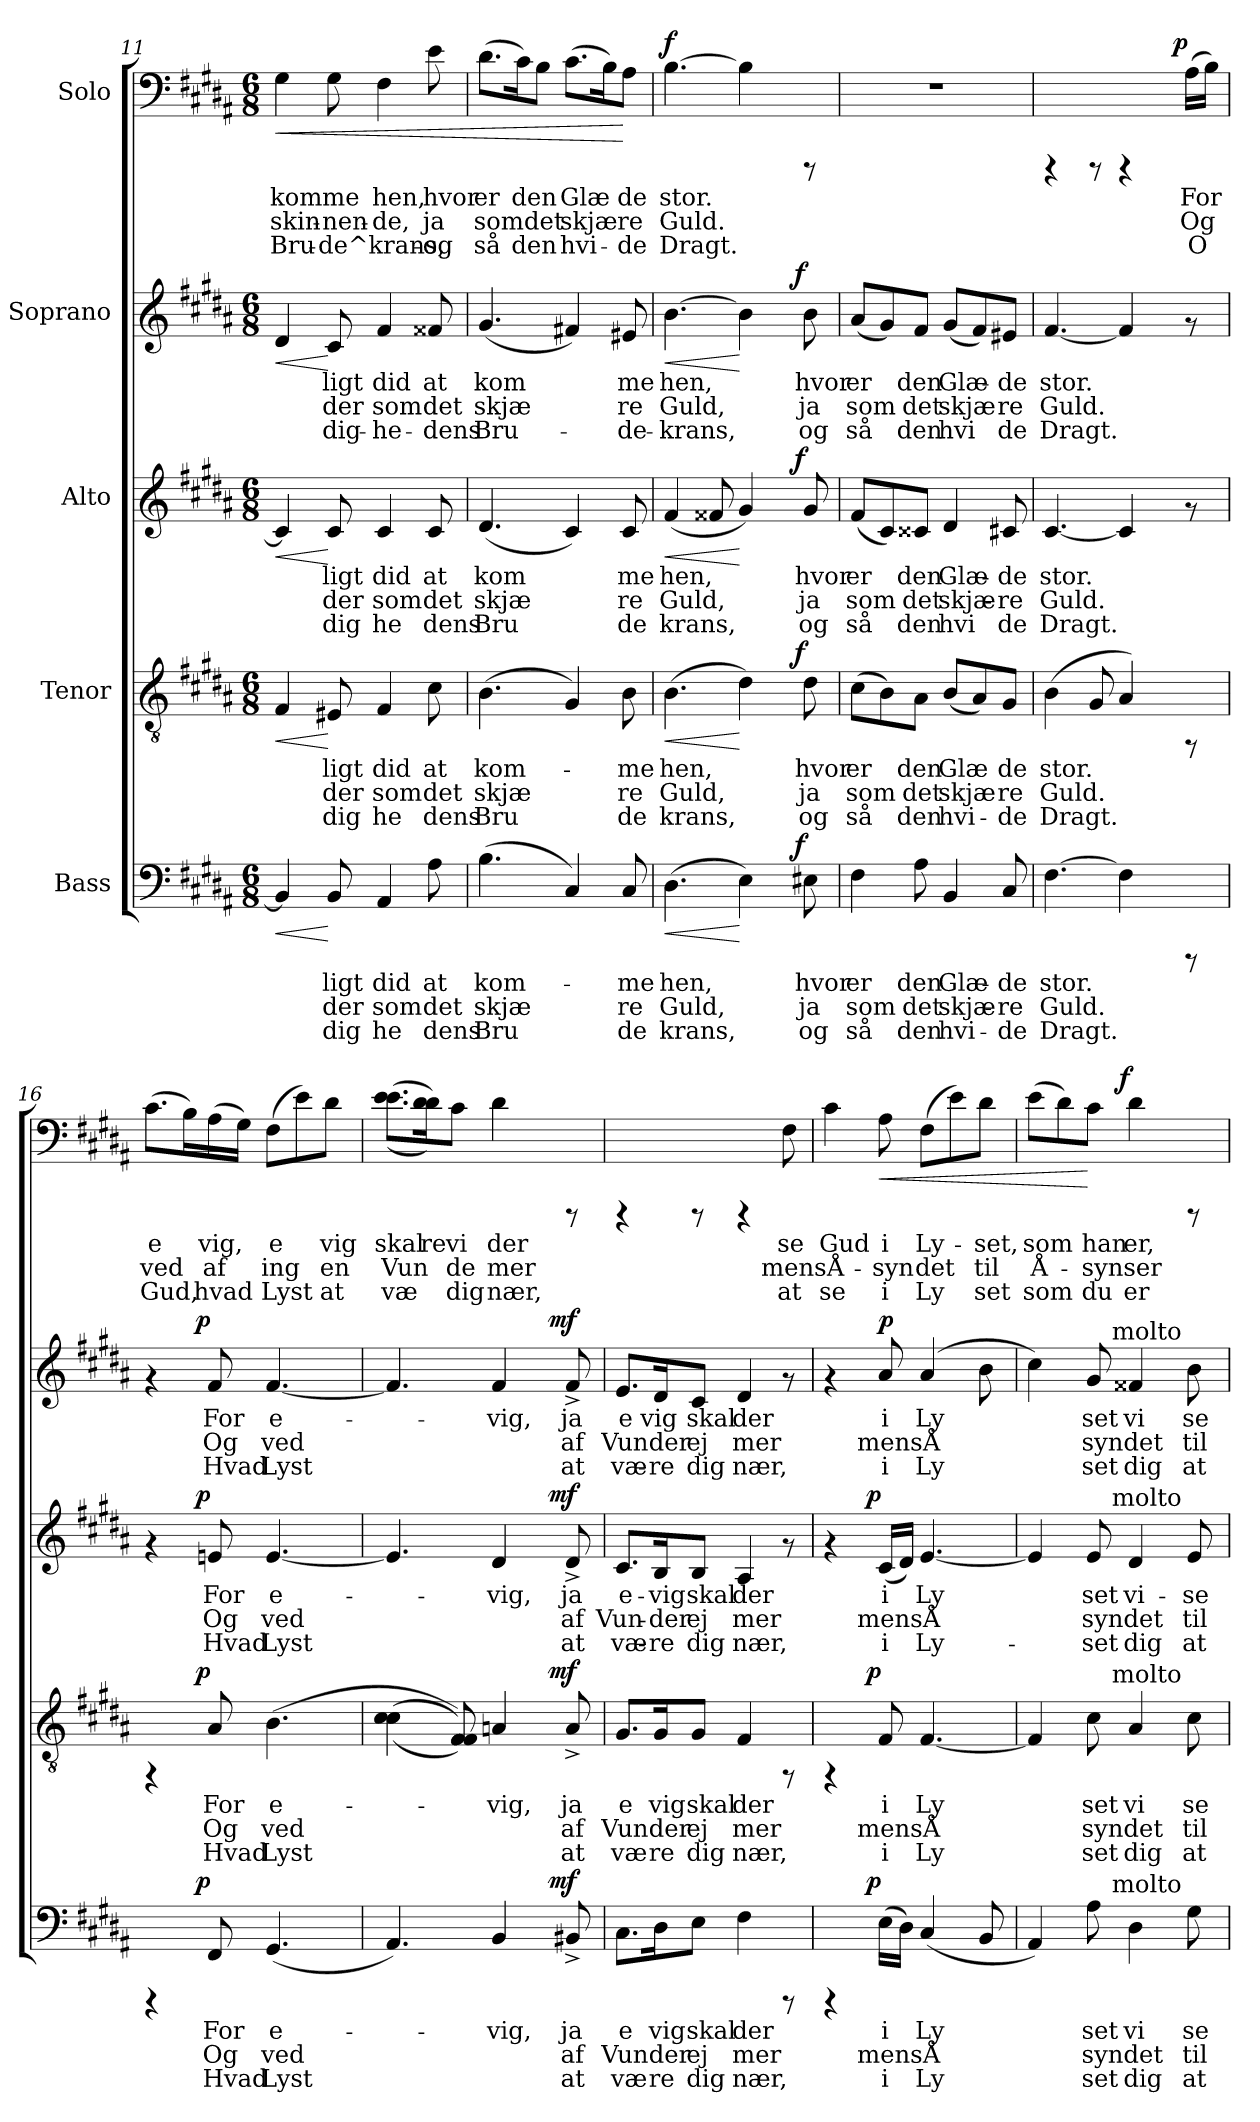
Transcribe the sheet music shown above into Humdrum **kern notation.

**kern	**text	**text	**text	**dynam	**kern	**text	**text	**text	**dynam	**kern	**text	**text	**text	**dynam	**kern	**text	**text	**text	**dynam	**kern	**text	**text	**text	**dynam
*part5	*part5	*part5	*part5	*part5	*part4	*part4	*part4	*part4	*part4	*part3	*part3	*part3	*part3	*part3	*part2	*part2	*part2	*part2	*part2	*part1	*part1	*part1	*part1	*part1
*staff5	*staff5	*staff5	*staff5	*staff5	*staff4	*staff4	*staff4	*staff4	*staff4	*staff3	*staff3	*staff3	*staff3	*staff3	*staff2	*staff2	*staff2	*staff2	*staff2	*staff1	*staff1	*staff1	*staff1	*staff1
*I"Bass	*	*	*	*	*I"Tenor	*	*	*	*	*I"Alto	*	*	*	*	*I"Soprano	*	*	*	*	*I"Solo	*	*	*	*
*clefF4	*	*	*	*	*clefGv2	*	*	*	*	*clefG2	*	*	*	*	*clefG2	*	*	*	*	*clefF4	*	*	*	*
*k[f#c#g#d#a#]	*	*	*	*	*k[f#c#g#d#a#]	*	*	*	*	*k[f#c#g#d#a#]	*	*	*	*	*k[f#c#g#d#a#]	*	*	*	*	*k[f#c#g#d#a#]	*	*	*	*
*B:	*	*	*	*	*B:	*	*	*	*	*B:	*	*	*	*	*B:	*	*	*	*	*B:	*	*	*	*
*M6/8	*	*	*	*	*M6/8	*	*	*	*	*M6/8	*	*	*	*	*M6/8	*	*	*	*	*M6/8	*	*	*	*
=11	=11	=11	=11	=11	=11	=11	=11	=11	=11	=11	=11	=11	=11	=11	=11	=11	=11	=11	=11	=11	=11	=11	=11	=11
!	!LO:LY:a:rj	!LO:LY:a:rj	!LO:LY:a:rj	!LO:HP:b	!	!LO:LY:b:rj	!LO:LY:b:rj	!LO:LY:b:rj	!LO:HP:b	!	!LO:LY:b:rj	!LO:LY:b:rj	!LO:LY:b:rj	!LO:HP:b	!	!LO:LY:b:rj	!LO:LY:b:rj	!LO:LY:b:rj	!LO:HP:b	!	!LO:LY:b:rj	!LO:LY:b:rj	!LO:LY:b:rj	!LO:HP:b
4BB/]	.	.	.	<	4F#/	.	.	.	<	4c#/]	.	.	.	<	4d#/	--	-	.	<	4G#\	kom	skin-	-Bru-	<
!	!LO:LY:a:rj	!LO:LY:a:rj	!LO:LY:a:rj	!	!	!LO:LY:b:rj	!LO:LY:b:rj	!LO:LY:b:rj	!	!	!LO:LY:b:rj	!LO:LY:b:rj	!LO:LY:b:rj	!	!	!LO:LY:b:rj	!LO:LY:b:rj	!LO:LY:b:rj	!	!	!LO:LY:b:rj	!LO:LY:b:rj	!LO:LY:b:rj	!
8BB/	ligt	der	dig	[	8E#X/	ligt	der	dig	[	8c#/	ligt	der	dig	[	8c#/	ligt	der	dig-	[	8G#\	-me	nen-	-de^krans,-	.
!	!LO:LY:a:rj	!LO:LY:a:rj	!LO:LY:a:rj	!	!	!LO:LY:b:rj	!LO:LY:b:rj	!LO:LY:b:rj	!	!	!LO:LY:b:rj	!LO:LY:b:rj	!LO:LY:b:rj	!	!	!LO:LY:b:rj	!LO:LY:b:rj	!LO:LY:b:rj	!	!	!LO:LY:b:rj	!LO:LY:b:rj	!LO:LY:b:rj	!
4AA#/	did	som	he	.	4F#/	did	som	he	.	4c#/	did	som	he	.	4f#/	-did	som	he-	.	4F#\	-hen,	de,	.	.
!	!LO:LY:a:rj	!LO:LY:a:rj	!LO:LY:a:rj	!	!	!LO:LY:b:rj	!LO:LY:b:rj	!LO:LY:b:rj	!	!	!LO:LY:b:rj	!LO:LY:b:rj	!LO:LY:b:rj	!	!	!LO:LY:b:rj	!LO:LY:b:rj	!LO:LY:b:rj	!	!	!LO:LY:b:rj	!LO:LY:b:rj	!LO:LY:b:rj	!
8A#\	at	det	dens	.	8c#\	at	det	dens	.	8c#/	at	det	dens	.	8f##X/	-at	det	dens	.	8e\	hvor	ja	og	.
=12	=12	=12	=12	=12	=12	=12	=12	=12	=12	=12	=12	=12	=12	=12	=12	=12	=12	=12	=12	=12	=12	=12	=12	=12
!	!LO:LY:a:rj	!LO:LY:a:rj	!LO:LY:a:rj	!	!	!LO:LY:b:rj	!LO:LY:b:rj	!LO:LY:b:rj	!	!	!LO:LY:b:rj	!LO:LY:b:rj	!LO:LY:b:rj	!	!	!LO:LY:b:rj	!LO:LY:b:rj	!LO:LY:b:rj	!	!	!LO:LY:b:rj	!LO:LY:b:rj	!LO:LY:b:rj	!
(>4.B\	kom-	-skjæ	Bru	.	(>4.B\	kom-	-skjæ	Bru	.	(<4.d#/	kom	skjæ	Bru	.	(<4.g#/	kom	skjæ-	-Bru-	.	(>8.d#\L	er	som	så	.
!	!	!	!	!	!	!	!	!	!	!	!	!	!	!	!	!	!	!	!	!	!LO:LY:b:rj	!LO:LY:b:rj	!LO:LY:b:rj	!
.	.	.	.	.	.	.	.	.	.	.	.	.	.	.	.	.	.	.	.	16c#\)	den	.	den	.
!	!	!	!	!	!	!	!	!	!	!	!	!	!	!	!	!	!	!	!	!	!LO:LY:b:rj	!LO:LY:b:rj	!LO:LY:b:rj	!
.	.	.	.	.	.	.	.	.	.	.	.	.	.	.	.	.	.	.	.	8B\J	.	det	-	.
!	!LO:LY:a:rj	!LO:LY:a:rj	!LO:LY:a:rj	!	!	!LO:LY:b:rj	!LO:LY:b:rj	!LO:LY:b:rj	!	!	!LO:LY:b:rj	!LO:LY:b:rj	!LO:LY:b:rj	!	!	!LO:LY:b:rj	!LO:LY:b:rj	!LO:LY:b:rj	!	!	!LO:LY:b:rj	!LO:LY:b:rj	!LO:LY:b:rj	!
4C#/)	.	.	.	.	4G#/)	.	.	.	.	4c#/)	.	.	.	.	4f#X/)	--	-	.	.	(>8.c#\L	-Glæ	skjæ-	-hvi-	.
!	!	!	!	!	!	!	!	!	!	!	!	!	!	!	!	!	!	!	!	!	!LO:LY:b:rj	!LO:LY:b:rj	!LO:LY:b:rj	!
.	.	.	.	.	.	.	.	.	.	.	.	.	.	.	.	.	.	.	.	16B\)	--	-	.	.
!	!LO:LY:a:rj	!LO:LY:a:rj	!LO:LY:a:rj	!	!	!LO:LY:b:rj	!LO:LY:b:rj	!LO:LY:b:rj	!	!	!LO:LY:b:rj	!LO:LY:b:rj	!LO:LY:b:rj	!	!	!LO:LY:b:rj	!LO:LY:b:rj	!LO:LY:b:rj	!	!	!LO:LY:b:rj	!LO:LY:b:rj	!LO:LY:b:rj	!
8C#/	me	re	de	.	8B\	me	re	de	.	8c#/	me	re	de	.	8e#X/	me	re	de-	.	8A#\J	de	re	de	[
!!LO:LB:g=z
=13	=13	=13	=13	=13	=13	=13	=13	=13	=13	=13	=13	=13	=13	=13	=13	=13	=13	=13	=13	=13	=13	=13	=13	=13
!	!LO:LY:a:rj	!LO:LY:a:rj	!LO:LY:a:rj	!LO:HP:b	!	!LO:LY:b:rj	!LO:LY:b:rj	!LO:LY:b:rj	!LO:HP:b	!	!LO:LY:b:rj	!LO:LY:b:rj	!LO:LY:b:rj	!LO:HP:b	!	!LO:LY:b:rj	!LO:LY:b:rj	!LO:LY:b:rj	!LO:HP:b	!	!LO:LY:b:rj	!LO:LY:b:rj	!LO:LY:b:rj	!LO:DY:a
*^	*	*	*	*	*^	*	*	*	*	*^	*	*	*	*	*^	*	*	*	*	*	*	*	*	*
(>4.D#\	2ryy	hen,	Guld,	krans,	<	(>4.B\	2ryy	hen,	Guld,	krans,	<	(<4f#/	2ryy	hen,	Guld,	krans,	<	[>4.b\	2ryy	-hen,	Guld,	krans,	<	[>4.B\	stor.	Guld.	Dragt.	f
!	!	!	!	!	!	!	!	!	!	!	!	!	!	!LO:LY:b:rj	!LO:LY:b:rj	!LO:LY:b:rj	!	!	!	!	!	!	!	!	!	!	!	!
.	.	.	.	.	.	.	.	.	.	.	.	8f##X/	.	.	.	.	.	.	.	.	.	.	.	.	.	.	.	.
!	!	!LO:LY:a:rj	!LO:LY:a:rj	!LO:LY:a:rj	!	!	!	!LO:LY:b:rj	!LO:LY:b:rj	!LO:LY:b:rj	!	!	!	!LO:LY:b:rj	!LO:LY:b:rj	!LO:LY:b:rj	!	!	!	!LO:LY:b:rj	!LO:LY:b:rj	!LO:LY:b:rj	!	!	!LO:LY:b:rj	!LO:LY:b:rj	!LO:LY:b:rj	!
4E\)	.	.	.	.	[	4d#\)	.	.	.	.	[	4g#/)	.	.	.	.	[	4b\]	.	.	.	.	[	4B\]	.	.	.	.
.	16..ryy	.	.	.	.	.	16..ryy	.	.	.	.	.	16..ryy	.	.	.	.	.	16..ryy	.	.	.	.	.	.	.	.	.
!	!	!	!	!	!LO:DY:a	!	!	!	!	!	!LO:DY:a	!	!	!	!	!	!LO:DY:a	!	!	!	!	!	!LO:DY:a	!	!	!	!	!
.	8ryy	.	.	.	f	.	8ryy	.	.	.	f	.	8ryy	.	.	.	f	.	8ryy	.	.	.	f	.	.	.	.	.
!	!	!LO:LY:a:rj	!LO:LY:a:rj	!LO:LY:a:rj	!	!	!	!LO:LY:b:rj	!LO:LY:b:rj	!LO:LY:b:rj	!	!	!	!LO:LY:b:rj	!LO:LY:b:rj	!LO:LY:b:rj	!	!	!	!LO:LY:b:rj	!LO:LY:b:rj	!LO:LY:b:rj	!	!	!	!	!	!
8E#X\	.	hvor	ja	og	.	8d#\	.	hvor	ja	og	.	8g#/	.	hvor	ja	og	.	8b\	.	hvor	ja	og	.	8rCCC	.	.	.	.
.	64ryy	.	.	.	.	.	64ryy	.	.	.	.	.	64ryy	.	.	.	.	.	64ryy	.	.	.	.	.	.	.	.	.
=14	=14	=14	=14	=14	=14	=14	=14	=14	=14	=14	=14	=14	=14	=14	=14	=14	=14	=14	=14	=14	=14	=14	=14	=14	=14	=14	=14	=14
!	!	!LO:LY:a:rj	!LO:LY:a:rj	!LO:LY:a:rj	!	!	!	!LO:LY:b:rj	!LO:LY:b:rj	!LO:LY:b:rj	!	!	!	!LO:LY:b:rj	!LO:LY:b:rj	!LO:LY:b:rj	!	!	!	!LO:LY:b:rj	!LO:LY:b:rj	!LO:LY:b:rj	!	!	!	!	!	!
*v	*v	*	*	*	*	*	*	*	*	*	*	*v	*v	*	*	*	*	*v	*v	*	*	*	*	*	*	*	*	*
*	*	*	*	*	*v	*v	*	*	*	*	*	*	*	*	*	*	*	*	*	*	*	*	*	*	*
4F#\	er	som	så	.	(>8c#\L	er	som	så	.	(<8f#/L	er	som	så	.	(<8a#/L	er	som	så	.	2.r	.	.	.	.
!	!	!	!	!	!	!LO:LY:b:rj	!LO:LY:b:rj	!LO:LY:b:rj	!	!	!LO:LY:b:rj	!LO:LY:b:rj	!LO:LY:b:rj	!	!	!LO:LY:b:rj	!LO:LY:b:rj	!LO:LY:b:rj	!	!	!	!	!	!
.	.	.	.	.	8B\)	.	.	.	.	8c#/)	.	.	.	.	8g#/)	.	.	.	.	.	.	.	.	.
!	!LO:LY:a:rj	!LO:LY:a:rj	!LO:LY:a:rj	!	!	!LO:LY:b:rj	!LO:LY:b:rj	!LO:LY:b:rj	!	!	!LO:LY:b:rj	!LO:LY:b:rj	!LO:LY:b:rj	!	!	!LO:LY:b:rj	!LO:LY:b:rj	!LO:LY:b:rj	!	!	!	!	!	!
8A#\	den	det	den	.	8A#\J	den	det	den	.	8c##X/J	den	det	den	.	8f#/J	den	det	den	.	.	.	.	.	.
!	!LO:LY:a:rj	!LO:LY:a:rj	!LO:LY:a:rj	!	!	!LO:LY:b:rj	!LO:LY:b:rj	!LO:LY:b:rj	!	!	!LO:LY:b:rj	!LO:LY:b:rj	!LO:LY:b:rj	!	!	!LO:LY:b:rj	!LO:LY:b:rj	!LO:LY:b:rj	!	!	!	!	!	!
4BB/	Glæ-	-skjæ-	-hvi-	.	(<8B/L	Glæ-	-skjæ-	-hvi-	.	4d#/	Glæ-	-skjæ-	-hvi	.	(<8g#/L	Glæ-	-skjæ	hvi	.	.	.	.	.	.
!	!	!	!	!	!	!LO:LY:b:rj	!LO:LY:b:rj	!LO:LY:b:rj	!	!	!	!	!	!	!	!LO:LY:b:rj	!LO:LY:b:rj	!LO:LY:b:rj	!	!	!	!	!	!
.	.	.	.	.	8A#/)	--	-	.	.	.	.	.	.	.	8f#/)	.	.	.	.	.	.	.	.	.
!	!LO:LY:a:rj	!LO:LY:a:rj	!LO:LY:a:rj	!	!	!LO:LY:b:rj	!LO:LY:b:rj	!LO:LY:b:rj	!	!	!LO:LY:b:rj	!LO:LY:b:rj	!LO:LY:b:rj	!	!	!LO:LY:b:rj	!LO:LY:b:rj	!LO:LY:b:rj	!	!	!	!	!	!
8C#/	-de	re	de	.	8G#/J	de	re	de	.	8c#X/	de	re	de	.	8e#X/J	de	re	de	.	.	.	.	.	.
=15	=15	=15	=15	=15	=15	=15	=15	=15	=15	=15	=15	=15	=15	=15	=15	=15	=15	=15	=15	=15	=15	=15	=15	=15
!	!LO:LY:a:rj	!LO:LY:a:rj	!LO:LY:a:rj	!	!	!LO:LY:b:rj	!LO:LY:b:rj	!LO:LY:b:rj	!	!	!LO:LY:b:rj	!LO:LY:b:rj	!LO:LY:b:rj	!	!	!LO:LY:b:rj	!LO:LY:b:rj	!LO:LY:b:rj	!	!	!	!	!	!
*	*	*	*	*	*	*	*	*	*	*	*	*	*	*	*	*	*	*	*	*^	*	*	*	*
[>4.F#\	stor.	Guld.	Dragt.	.	(>4B\	stor.	Guld.	Dragt.	.	[<4.c#/	stor.	Guld.	Dragt.	.	[<4.f#/	stor.	Guld.	Dragt.	.	4rCCC	2ryy	.	.	.	.
!	!	!	!	!	!	!LO:LY:b:rj	!LO:LY:b:rj	!LO:LY:b:rj	!	!	!	!	!	!	!	!	!	!	!	!	!	!	!	!	!
.	.	.	.	.	8G#/	.	.	.	.	.	.	.	.	.	.	.	.	.	.	8rCCC	.	.	.	.	.
!	!LO:LY:a:rj	!LO:LY:a:rj	!LO:LY:a:rj	!	!	!LO:LY:b:rj	!LO:LY:b:rj	!LO:LY:b:rj	!	!	!LO:LY:b:rj	!LO:LY:b:rj	!LO:LY:b:rj	!	!	!LO:LY:b:rj	!LO:LY:b:rj	!LO:LY:b:rj	!	!	!	!	!	!	!
4F#\]	.	.	.	.	4A#/)	.	.	.	.	4c#/]	.	.	.	.	4f#/]	.	.	.	.	4rCCC	.	.	.	.	.
.	.	.	.	.	.	.	.	.	.	.	.	.	.	.	.	.	.	.	.	.	16.ryy	.	.	.	.
!	!	!	!	!	!	!	!	!	!	!	!	!	!	!	!	!	!	!	!	!	!	!	!	!	!LO:DY:a
.	.	.	.	.	.	.	.	.	.	.	.	.	.	.	.	.	.	.	.	.	8ryy	.	.	.	p
!	!	!	!	!	!	!	!	!	!	!	!	!	!	!	!	!	!	!	!	!	!	!LO:LY:b:rj	!LO:LY:b:rj	!LO:LY:b:rj	!
8rCCC	.	.	.	.	8rFF	.	.	.	.	8rf	.	.	.	.	8rf	.	.	.	.	(>16A#\L	.	For	Og	O	.
!	!	!	!	!	!	!	!	!	!	!	!	!	!	!	!	!	!	!	!	!	!	!LO:LY:b:rj	!LO:LY:b:rj	!LO:LY:b:rj	!
.	.	.	.	.	.	.	.	.	.	.	.	.	.	.	.	.	.	.	.	16B\J)	.	.	.	.	.
.	.	.	.	.	.	.	.	.	.	.	.	.	.	.	.	.	.	.	.	.	32ryy	.	.	.	.
=16	=16	=16	=16	=16	=16	=16	=16	=16	=16	=16	=16	=16	=16	=16	=16	=16	=16	=16	=16	=16	=16	=16	=16	=16	=16
!	!	!	!	!	!	!	!	!	!	!	!	!	!	!	!	!	!	!	!	!	!	!LO:LY:b:rj	!LO:LY:b:rj	!LO:LY:b:rj	!
*^	*	*	*	*	*^	*	*	*	*	*^	*	*	*	*	*^	*	*	*	*	*v	*v	*	*	*	*
4rCCC	8..ryy	.	.	.	.	4rFF	8..ryy	.	.	.	.	4rf	8..ryy	.	.	.	.	4rf	8..ryy	.	.	.	.	(>8.c#\L	e	ved	Gud,	.
!	!	!	!	!	!	!	!	!	!	!	!	!	!	!	!	!	!	!	!	!	!	!	!	!	!LO:LY:b:rj	!LO:LY:b:rj	!LO:LY:b:rj	!
.	.	.	.	.	.	.	.	.	.	.	.	.	.	.	.	.	.	.	.	.	.	.	.	16B\)	.	.	.	.
!	!	!	!	!	!LO:DY:a	!	!	!	!	!	!LO:DY:a	!	!	!	!	!	!LO:DY:a	!	!	!	!	!	!LO:DY:a	!	!	!	!	!
.	2ryy	.	.	.	p	.	2ryy	.	.	.	p	.	2ryy	.	.	.	p	.	2ryy	.	.	.	p	.	.	.	.	.
!	!	!LO:LY:a:rj	!LO:LY:a:rj	!LO:LY:a:rj	!	!	!	!LO:LY:b:rj	!LO:LY:b:rj	!LO:LY:b:rj	!	!	!	!LO:LY:b:rj	!LO:LY:b:rj	!LO:LY:b:rj	!	!	!	!LO:LY:b:rj	!LO:LY:b:rj	!LO:LY:b:rj	!	!	!LO:LY:b:rj	!LO:LY:b:rj	!LO:LY:b:rj	!
8FF#/	.	For	Og	Hvad	.	8A#/	.	For	Og	Hvad	.	8en/	.	For	Og	Hvad	.	8f#/	.	For	Og	Hvad	.	(>16A#\	vig,	af	hvad	.
!	!	!	!	!	!	!	!	!	!	!	!	!	!	!	!	!	!	!	!	!	!	!	!	!	!LO:LY:b:rj	!LO:LY:b:rj	!LO:LY:b:rj	!
.	.	.	.	.	.	.	.	.	.	.	.	.	.	.	.	.	.	.	.	.	.	.	.	16G#\J)	.	.	.	.
!	!	!LO:LY:a:rj	!LO:LY:a:rj	!LO:LY:a:rj	!	!	!	!LO:LY:b:rj	!LO:LY:b:rj	!LO:LY:b:rj	!	!	!	!LO:LY:b:rj	!LO:LY:b:rj	!LO:LY:b:rj	!	!	!	!LO:LY:b:rj	!LO:LY:b:rj	!LO:LY:b:rj	!	!	!LO:LY:b:rj	!LO:LY:b:rj	!LO:LY:b:rj	!
(<4.GG#/	.	e-	-ved	Lyst	.	(>4.B\	.	e-	-ved	Lyst	.	[<4.e/	.	e-	-ved	Lyst	.	[<4.f#/	.	e-	-ved	Lyst	.	(>8F#\L	e	ing	Lyst	.
!	!	!	!	!	!	!	!	!	!	!	!	!	!	!	!	!	!	!	!	!	!	!	!	!	!LO:LY:b:rj	!LO:LY:b:rj	!LO:LY:b:rj	!
.	.	.	.	.	.	.	.	.	.	.	.	.	.	.	.	.	.	.	.	.	.	.	.	8e\)	.	.	.	.
!	!	!	!	!	!	!	!	!	!	!	!	!	!	!	!	!	!	!	!	!	!	!	!	!	!LO:LY:b:rj	!LO:LY:b:rj	!LO:LY:b:rj	!
.	.	.	.	.	.	.	.	.	.	.	.	.	.	.	.	.	.	.	.	.	.	.	.	8d#\J	vig	en	at	.
.	32ryy	.	.	.	.	.	32ryy	.	.	.	.	.	32ryy	.	.	.	.	.	32ryy	.	.	.	.	.	.	.	.	.
=17	=17	=17	=17	=17	=17	=17	=17	=17	=17	=17	=17	=17	=17	=17	=17	=17	=17	=17	=17	=17	=17	=17	=17	=17	=17	=17	=17	=17
!	!	!LO:LY:a:rj	!LO:LY:a:rj	!LO:LY:a:rj	!	!	!	!LO:LY:b:rj	!LO:LY:b:rj	!LO:LY:b:rj	!	!	!	!LO:LY:b:rj	!LO:LY:b:rj	!LO:LY:b:rj	!	!	!	!LO:LY:b:rj	!LO:LY:b:rj	!LO:LY:b:rj	!	!	!LO:LY:b:rj	!LO:LY:b:rj	!LO:LY:b:rj	!
4.AA#/)	2ryy	.	.	.	.	(>(<4c#\ 4c#\ 4c#\	2ryy	.	.	.	.	4.e/]	2ryy	.	.	.	.	4.f#/]	2ryy	.	.	.	.	(>(>8.e\ 8.e\L	skal	Vun	væ	.
!	!	!	!	!	!	!	!	!	!	!	!	!	!	!	!	!	!	!	!	!	!	!	!	!	!LO:LY:b:rj	!LO:LY:b:rj	!LO:LY:b:rj	!
.	.	.	.	.	.	.	.	.	.	.	.	.	.	.	.	.	.	.	.	.	.	.	.	16d#\ 16d#\))	re	.	.	.
!	!	!	!	!	!	!	!	!LO:LY:b:rj	!LO:LY:b:rj	!LO:LY:b:rj	!	!	!	!	!	!	!	!	!	!	!	!	!	!	!LO:LY:b:rj	!LO:LY:b:rj	!LO:LY:b:rj	!
.	.	.	.	.	.	8F#/ 8F#/ 8F#/)))	.	.	.	.	.	.	.	.	.	.	.	.	.	.	.	.	.	8c#\J	vi	de	dig	.
!	!	!LO:LY:a:rj	!LO:LY:a:rj	!LO:LY:a:rj	!	!	!	!LO:LY:b:rj	!LO:LY:b:rj	!LO:LY:b:rj	!	!	!	!LO:LY:b:rj	!LO:LY:b:rj	!LO:LY:b:rj	!	!	!	!LO:LY:b:rj	!LO:LY:b:rj	!LO:LY:b:rj	!	!	!LO:LY:b:rj	!LO:LY:b:rj	!LO:LY:b:rj	!
4BB/	.	vig,	.	.	.	4An/	.	vig,	.	.	.	4d#/	.	vig,	.	.	.	4f#/	.	vig,	.	.	.	4d#\	der	mer	nær,	.
.	16ryy	.	.	.	.	.	16ryy	.	.	.	.	.	16ryy	.	.	.	.	.	16ryy	.	.	.	.	.	.	.	.	.
.	64ryy	.	.	.	.	.	64ryy	.	.	.	.	.	64ryy	.	.	.	.	.	64ryy	.	.	.	.	.	.	.	.	.
!	!	!	!	!	!LO:DY:a	!	!	!	!	!	!LO:DY:a	!	!	!	!	!	!LO:DY:a	!	!	!	!	!	!LO:DY:a	!	!	!	!	!
.	8ryy	.	.	.	mf	.	8ryy	.	.	.	mf	.	8ryy	.	.	.	mf	.	8ryy	.	.	.	mf	.	.	.	.	.
!	!	!LO:LY:a:rj	!LO:LY:a:rj	!LO:LY:a:rj	!	!	!	!LO:LY:b:rj	!LO:LY:b:rj	!LO:LY:b:rj	!	!	!	!LO:LY:b:rj	!LO:LY:b:rj	!LO:LY:b:rj	!	!	!	!LO:LY:b:rj	!LO:LY:b:rj	!LO:LY:b:rj	!	!	!	!	!	!
8BB#X^</	.	ja	af	at	.	8A^</	.	ja	af	at	.	8d#^</	.	ja	af	at	.	8f#^</	.	ja	af	at	.	8rCCC	.	.	.	.
.	32.ryy	.	.	.	.	.	32.ryy	.	.	.	.	.	32.ryy	.	.	.	.	.	32.ryy	.	.	.	.	.	.	.	.	.
!!LO:PB:g=z
=18	=18	=18	=18	=18	=18	=18	=18	=18	=18	=18	=18	=18	=18	=18	=18	=18	=18	=18	=18	=18	=18	=18	=18	=18	=18	=18	=18	=18
!	!	!LO:LY:a:rj	!LO:LY:a:rj	!LO:LY:a:rj	!	!	!	!LO:LY:b:rj	!LO:LY:b:rj	!LO:LY:b:rj	!	!	!	!LO:LY:b:rj	!LO:LY:b:rj	!LO:LY:b:rj	!	!	!	!LO:LY:b:rj	!LO:LY:b:rj	!LO:LY:b:rj	!	!	!	!	!	!
*v	*v	*	*	*	*	*	*	*	*	*	*	*v	*v	*	*	*	*	*v	*v	*	*	*	*	*	*	*	*	*
*	*	*	*	*	*v	*v	*	*	*	*	*	*	*	*	*	*	*	*	*	*	*	*	*	*	*
8.C#\L	e	Vun	væ	.	8.G#/L	e	Vun	væ	.	8.c#/L	e-	-Vun-	-væ-	.	8.e/L	e	Vun	væ-	.	4rCCC	.	.	.	.
!	!LO:LY:a:rj	!LO:LY:a:rj	!LO:LY:a:rj	!	!	!LO:LY:b:rj	!LO:LY:b:rj	!LO:LY:b:rj	!	!	!LO:LY:b:rj	!LO:LY:b:rj	!LO:LY:b:rj	!	!	!LO:LY:b:rj	!LO:LY:b:rj	!LO:LY:b:rj	!	!	!	!	!	!
16D#\	vig	der	re	.	16G#/	vig	der	re	.	16B/	-vig	der	re	.	16d#/	-vig	der	re	.	.	.	.	.	.
!	!LO:LY:a:rj	!LO:LY:a:rj	!LO:LY:a:rj	!	!	!LO:LY:b:rj	!LO:LY:b:rj	!LO:LY:b:rj	!	!	!LO:LY:b:rj	!LO:LY:b:rj	!LO:LY:b:rj	!	!	!LO:LY:b:rj	!LO:LY:b:rj	!LO:LY:b:rj	!	!	!	!	!	!
8E\J	skal	ej	dig	.	8G#/J	skal	ej	dig	.	8B/J	skal	ej	dig	.	8c#/J	skal	ej	dig	.	8rCCC	.	.	.	.
!	!LO:LY:a:rj	!LO:LY:a:rj	!LO:LY:a:rj	!	!	!LO:LY:b:rj	!LO:LY:b:rj	!LO:LY:b:rj	!	!	!LO:LY:b:rj	!LO:LY:b:rj	!LO:LY:b:rj	!	!	!LO:LY:b:rj	!LO:LY:b:rj	!LO:LY:b:rj	!	!	!	!	!	!
4F#\	der	mer	nær,	.	4F#/	der	mer	nær,	.	4A#/	der	mer	nær,	.	4d#/	der	mer	nær,	.	4rCCC	.	.	.	.
!	!	!	!	!	!	!	!	!	!	!	!	!	!	!	!	!	!	!	!	!	!LO:LY:b:rj	!LO:LY:b:rj	!LO:LY:b:rj	!
8rCCC	.	.	.	.	8rFF	.	.	.	.	8rf	.	.	.	.	8rf	.	.	.	.	8F#\	se	mens	at	.
=19	=19	=19	=19	=19	=19	=19	=19	=19	=19	=19	=19	=19	=19	=19	=19	=19	=19	=19	=19	=19	=19	=19	=19	=19
!	!	!	!	!	!	!	!	!	!	!	!	!	!	!	!	!	!	!	!	!	!LO:LY:b:rj	!LO:LY:b:rj	!LO:LY:b:rj	!
*^	*	*	*	*	*^	*	*	*	*	*^	*	*	*	*	*	*	*	*	*	*	*	*	*	*
4rCCC	8..ryy	.	.	.	.	4rFF	8..ryy	.	.	.	.	4rf	8..ryy	.	.	.	.	4rf	.	.	.	.	4c#\	Gud	Å-	-se	.
!	!	!	!	!	!LO:DY:a	!	!	!	!	!	!LO:DY:a	!	!	!	!	!	!LO:DY:a	!	!	!	!	!	!	!	!	!	!
.	2ryy	.	.	.	p	.	2ryy	.	.	.	p	.	2ryy	.	.	.	p	.	.	.	.	.	.	.	.	.	.
!	!	!LO:LY:a:rj	!LO:LY:a:rj	!LO:LY:a:rj	!	!	!	!LO:LY:b:rj	!LO:LY:b:rj	!LO:LY:b:rj	!	!	!	!LO:LY:b:rj	!LO:LY:b:rj	!LO:LY:b:rj	!	!	!LO:LY:b:rj	!LO:LY:b:rj	!LO:LY:b:rj	!LO:DY:a	!	!LO:LY:b:rj	!LO:LY:b:rj	!LO:LY:b:rj	!LO:HP:b
(>16E\L	.	i	mens	i	.	8F#/	.	i	mens	i	.	(<16c#/L	.	i	mens	i	.	8a#/	i	mens	i	p	8A#\	i	syn	i	<
!	!	!LO:LY:a:rj	!LO:LY:a:rj	!LO:LY:a:rj	!	!	!	!	!	!	!	!	!	!LO:LY:b:rj	!LO:LY:b:rj	!LO:LY:b:rj	!	!	!	!	!	!	!	!	!	!	!
16D#\J)	.	.	.	.	.	.	.	.	.	.	.	16d#/J)	.	.	-	--	.	.	.	.	.	.	.	.	.	.	.
!	!	!LO:LY:a:rj	!LO:LY:a:rj	!LO:LY:a:rj	!	!	!	!LO:LY:b:rj	!LO:LY:b:rj	!LO:LY:b:rj	!	!	!	!LO:LY:b:rj	!LO:LY:b:rj	!LO:LY:b:rj	!	!	!LO:LY:b:rj	!LO:LY:b:rj	!LO:LY:b:rj	!	!	!LO:LY:b:rj	!LO:LY:b:rj	!LO:LY:b:rj	!
(<4C#/	.	Ly	Å	Ly	.	[<4.F#/	.	Ly	Å	Ly	.	[<4.e/	.	-Ly-	-Å-	-Ly-	.	(>4a#/	Ly	Å	Ly-	.	(>8F#\L	Ly-	-det	Ly	.
!	!	!	!	!	!	!	!	!	!	!	!	!	!	!	!	!	!	!	!	!	!	!	!	!LO:LY:b:rj	!LO:LY:b:rj	!LO:LY:b:rj	!
.	.	.	.	.	.	.	.	.	.	.	.	.	.	.	.	.	.	.	.	.	.	.	8e\)	.	.	.	.
!	!	!LO:LY:a:rj	!LO:LY:a:rj	!LO:LY:a:rj	!	!	!	!	!	!	!	!	!	!	!	!	!	!	!LO:LY:b:rj	!LO:LY:b:rj	!LO:LY:b:rj	!	!	!LO:LY:b:rj	!LO:LY:b:rj	!LO:LY:b:rj	!
8BB/	.	.	.	.	.	.	.	.	.	.	.	.	.	.	.	.	.	8b\	-	.	-	.	8d#\J	set,	til	set	.
.	32ryy	.	.	.	.	.	32ryy	.	.	.	.	.	32ryy	.	.	.	.	.	.	.	.	.	.	.	.	.	.
=20	=20	=20	=20	=20	=20	=20	=20	=20	=20	=20	=20	=20	=20	=20	=20	=20	=20	=20	=20	=20	=20	=20	=20	=20	=20	=20	=20
!	!	!LO:LY:a:rj	!LO:LY:a:rj	!LO:LY:a:rj	!	!	!	!LO:LY:b:rj	!LO:LY:b:rj	!LO:LY:b:rj	!	!	!	!LO:LY:b:rj	!LO:LY:b:rj	!LO:LY:b:rj	!	!	!LO:LY:b:rj	!LO:LY:b:rj	!LO:LY:b:rj	!	!	!LO:LY:b:rj	!LO:LY:b:rj	!LO:LY:b:rj	!
*	*	*	*	*	*	*	*	*	*	*	*	*	*	*	*	*	*	*^	*	*	*	*	*^	*	*	*	*
4AA#/)	4ryy	.	.	.	.	4F#/]	4ryy	.	.	.	.	4e/]	4ryy	--	-	.	.	4cc#\)	4ryy	--	-	.	.	(>8e\L	4ryy	som	Å-	-som	.
!	!	!	!	!	!	!	!	!	!	!	!	!	!	!	!	!	!	!	!	!	!	!	!	!	!	!LO:LY:b:rj	!LO:LY:b:rj	!LO:LY:b:rj	!
.	.	.	.	.	.	.	.	.	.	.	.	.	.	.	.	.	.	.	.	.	.	.	.	8d#\)	.	.	.	.	.
!	!	!LO:LY:a:rj	!LO:LY:a:rj	!LO:LY:a:rj	!	!	!	!LO:LY:b:rj	!LO:LY:b:rj	!LO:LY:b:rj	!	!	!	!LO:LY:b:rj	!LO:LY:b:rj	!LO:LY:b:rj	!	!	!	!LO:LY:b:rj	!LO:LY:b:rj	!LO:LY:b:rj	!	!	!	!LO:LY:b:rj	!LO:LY:b:rj	!LO:LY:b:rj	!
8A#\	16.ryy	set	syn	set	.	8c#\	16.ryy	set	syn	set	.	8e/	16.ryy	set	syn	set	.	8g#/	16.ryy	set	syn	set	.	8c#\J	16..ryy	han	syn	du	[
!	!	!	!	!	!	!	!	!	!	!	!	!	!	!	!	!	!	!	!LO:TX:a:t=molto	!	!	!	!	!	!	!	!	!	!
!	!	!	!	!	!	!	!	!	!	!	!	!	!LO:TX:a:t=molto	!	!	!	!	!	!	!	!	!	!	!	!	!	!	!	!
!	!	!	!	!	!	!	!LO:TX:a:t=molto	!	!	!	!	!	!	!	!	!	!	!	!	!	!	!	!	!	!	!	!	!	!
!	!LO:TX:a:t=molto	!	!	!	!	!	!	!	!	!	!	!	!	!	!	!	!	!	!	!	!	!	!	!	!	!	!	!	!
.	4ryy	.	.	.	.	.	4ryy	.	.	.	.	.	4ryy	.	.	.	.	.	4ryy	.	.	.	.	.	.	.	.	.	.
!	!	!	!	!	!	!	!	!	!	!	!	!	!	!	!	!	!	!	!	!	!	!	!	!	!	!	!	!	!LO:DY:a
.	.	.	.	.	.	.	.	.	.	.	.	.	.	.	.	.	.	.	.	.	.	.	.	.	4ryy	.	.	.	f
!	!	!LO:LY:a:rj	!LO:LY:a:rj	!LO:LY:a:rj	!	!	!	!LO:LY:b:rj	!LO:LY:b:rj	!LO:LY:b:rj	!	!	!	!LO:LY:b:rj	!LO:LY:b:rj	!LO:LY:b:rj	!	!	!	!LO:LY:b:rj	!LO:LY:b:rj	!LO:LY:b:rj	!	!	!	!LO:LY:b:rj	!LO:LY:b:rj	!LO:LY:b:rj	!
4D#\	.	vi	det	dig	.	4A#/	.	vi	det	dig	.	4d#/	.	vi-	-det	dig	.	4f##X/	.	vi	det	dig	.	4d#\	.	er,	ser	er	.
.	8ryy	.	.	.	.	.	8ryy	.	.	.	.	.	8ryy	.	.	.	.	.	8ryy	.	.	.	.	.	.	.	.	.	.
.	.	.	.	.	.	.	.	.	.	.	.	.	.	.	.	.	.	.	.	.	.	.	.	.	8ryy	.	.	.	.
!	!	!LO:LY:a:rj	!LO:LY:a:rj	!LO:LY:a:rj	!	!	!	!LO:LY:b:rj	!LO:LY:b:rj	!LO:LY:b:rj	!	!	!	!LO:LY:b:rj	!LO:LY:b:rj	!LO:LY:b:rj	!	!	!	!LO:LY:b:rj	!LO:LY:b:rj	!LO:LY:b:rj	!	!	!	!	!	!	!
8G#\	.	se	til	at	.	8c#\	.	se	til	at	.	8e/	.	se	til	at	.	8b\	.	se	til	at	.	8rCCC	.	.	.	.	.
.	32ryy	.	.	.	.	.	32ryy	.	.	.	.	.	32ryy	.	.	.	.	.	32ryy	.	.	.	.	.	.	.	.	.	.
.	.	.	.	.	.	.	.	.	.	.	.	.	.	.	.	.	.	.	.	.	.	.	.	.	64ryy	.	.	.	.
*v	*v	*	*	*	*	*	*	*	*	*	*	*v	*v	*	*	*	*	*v	*v	*	*	*	*	*v	*v	*	*	*	*
*	*	*	*	*	*v	*v	*	*	*	*	*	*	*	*	*	*	*	*	*	*	*	*	*	*	*
=	=	=	=	=	=	=	=	=	=	=	=	=	=	=	=	=	=	=	=	=	=	=	=	=
*-	*-	*-	*-	*-	*-	*-	*-	*-	*-	*-	*-	*-	*-	*-	*-	*-	*-	*-	*-	*-	*-	*-	*-	*-
